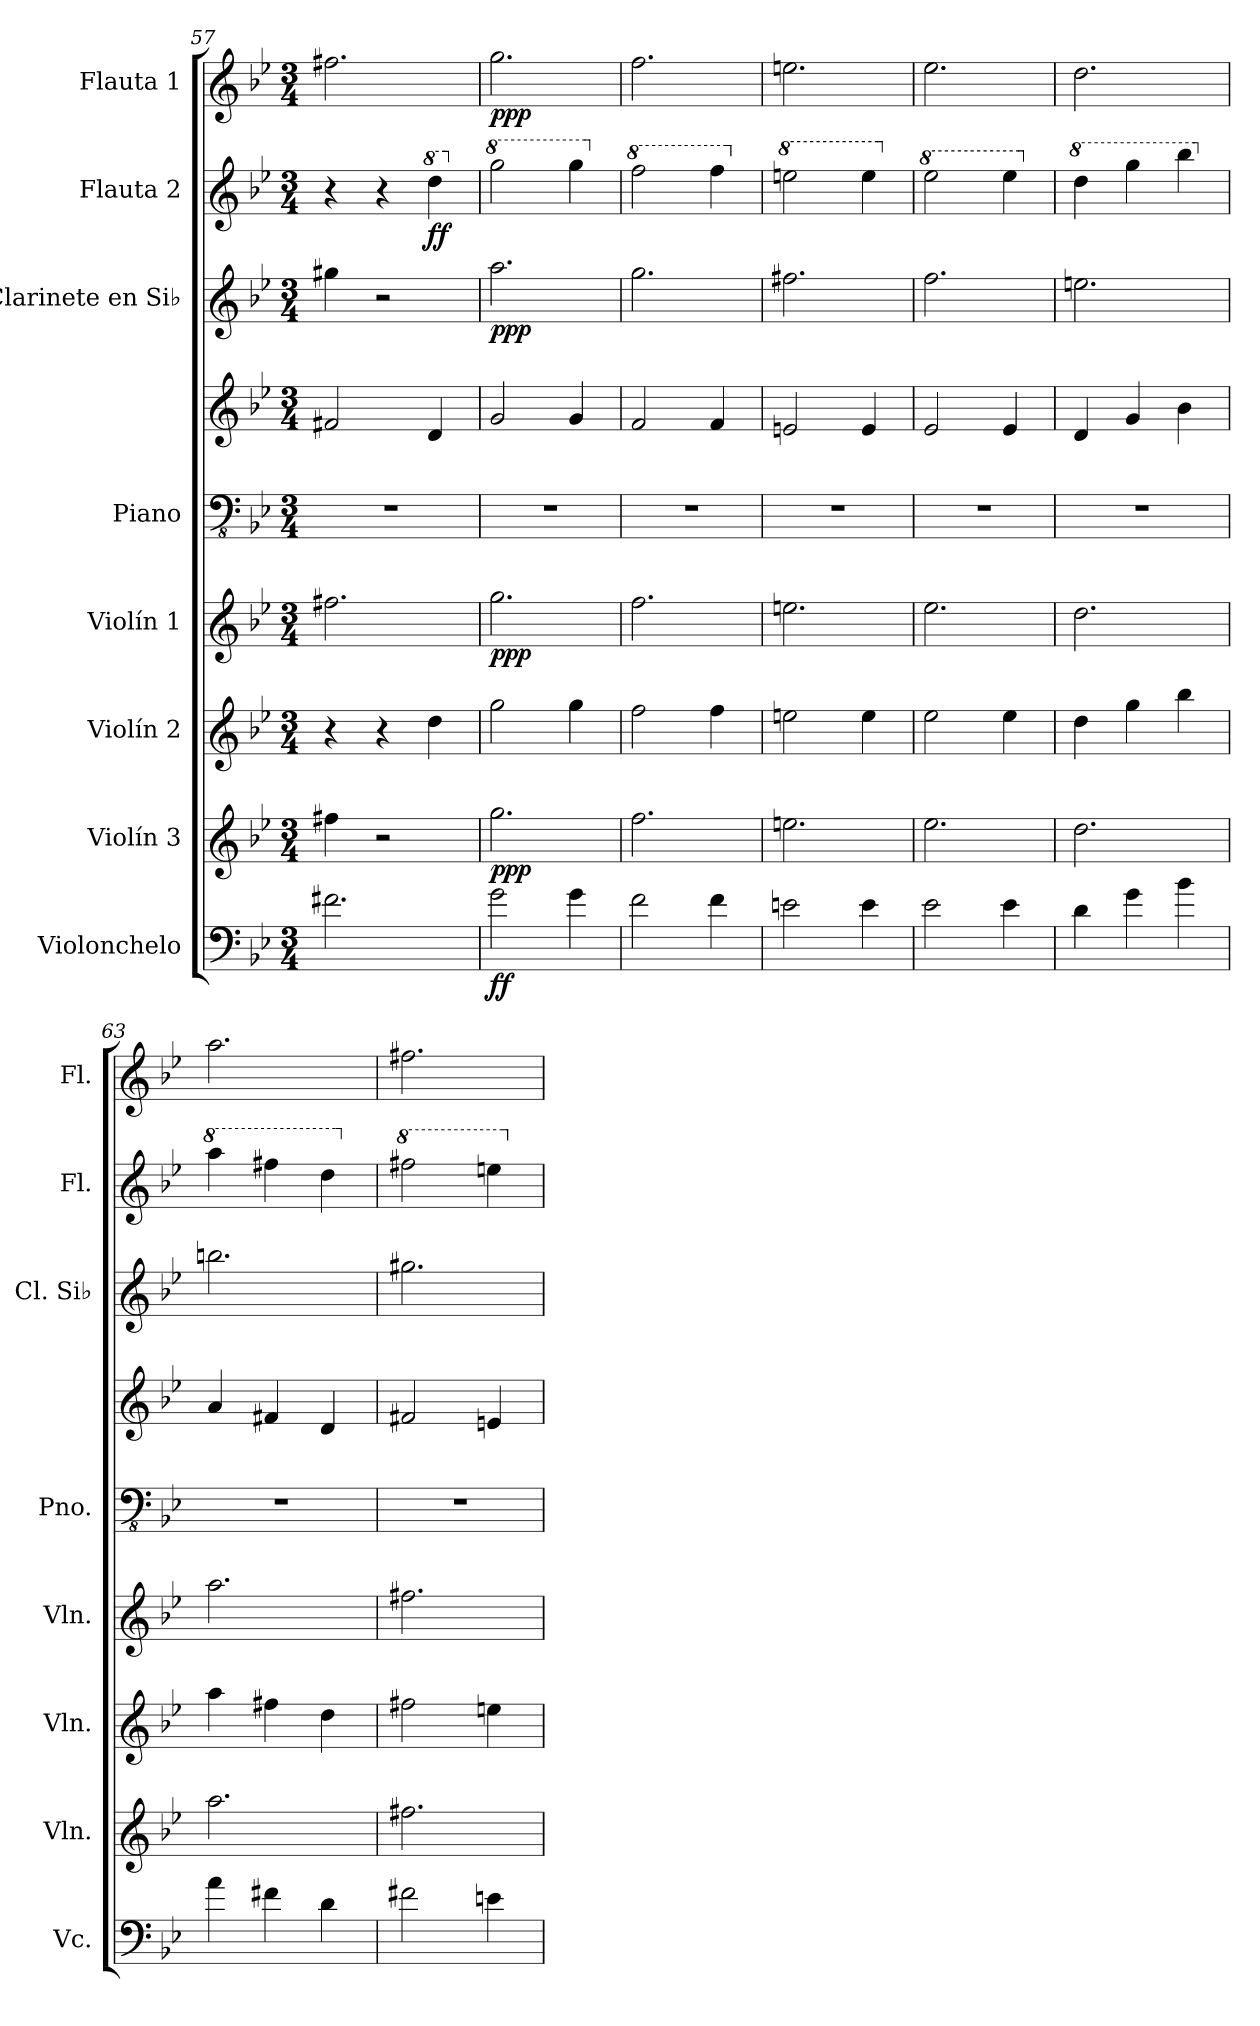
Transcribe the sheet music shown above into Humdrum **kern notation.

**kern	**dynam	**kern	**dynam	**kern	**kern	**dynam	**kern	**kern	**kern	**dynam	**kern	**dynam	**kern	**dynam
*part8	*part8	*part7	*part7	*part6	*part5	*part5	*part4	*part4	*part3	*part3	*part2	*part2	*part1	*part1
*staff9	*staff9	*staff8	*staff8	*staff7	*staff6	*staff6	*staff5	*staff4	*staff3	*staff3	*staff2	*staff2	*staff1	*staff1
*I"Violonchelo	*	*I"Violín 3	*	*I"Violín 2	*I"Violín 1	*	*I"Piano	*	*I"Clarinete en Si♭	*	*I"Flauta 2	*	*I"Flauta 1	*
*I'Vc.	*	*I'Vln.	*	*I'Vln.	*I'Vln.	*	*I'Pno.	*	*I'Cl. Si♭	*	*I'Fl.	*	*I'Fl.	*
*clefF4	*	*clefG2	*	*clefG2	*clefG2	*	*clefFv4	*clefG2	*clefG2	*	*clefG2	*	*clefG2	*
*	*	*	*	*	*	*	*	*	*ITrd1c2	*	*	*	*	*
*k[b-e-]	*	*k[b-e-]	*	*k[b-e-]	*k[b-e-]	*	*k[b-e-]	*k[b-e-]	*k[b-e-a-d-]	*	*k[b-e-]	*	*k[b-e-]	*
*M3/4	*	*M3/4	*	*M3/4	*M3/4	*	*M3/4	*M3/4	*M3/4	*	*M3/4	*	*M3/4	*
=57	=57	=57	=57	=57	=57	=57	=57	=57	=57	=57	=57	=57	=57	=57
2.f#X\	.	4ff#X\	.	4r	2.ff#X\	.	2.r	2f#X/	4ff#X\	.	4r	.	2.ff#X\	.
.	.	2r	.	4r	.	.	.	.	2r	.	4r	.	.	.
*	*	*	*	*	*	*	*	*	*	*	*8va	*	*	*
!	!	!	!	!	!	!	!	!	!	!	!	!LO:DY:b	!	!
.	.	.	.	4dd\	.	.	.	4d/	.	.	4ddd\	ff	.	.
=58	=58	=58	=58	=58	=58	=58	=58	=58	=58	=58	=58	=58	=58	=58
*	*	*	*	*	*	*	*	*	*	*	*X8va	*	*	*
*	*	*	*	*	*	*	*	*	*	*	*8va	*	*	*
!	!LO:DY:b	!	!LO:DY:b	!	!	!LO:DY:b	!	!	!	!LO:DY:b	!	!	!	!LO:DY:b
2g\	ff	2.gg\	ppp	2gg\	2.gg\	ppp	2.r	2g/	2.gg\	ppp	2ggg\	.	2.gg\	ppp
4g\	.	.	.	4gg\	.	.	.	4g/	.	.	4ggg\	.	.	.
=59	=59	=59	=59	=59	=59	=59	=59	=59	=59	=59	=59	=59	=59	=59
*	*	*	*	*	*	*	*	*	*	*	*X8va	*	*	*
*	*	*	*	*	*	*	*	*	*	*	*8va	*	*	*
2f\	.	2.ff\	.	2ff\	2.ff\	.	2.r	2f/	2.ff\	.	2fff\	.	2.ff\	.
4f\	.	.	.	4ff\	.	.	.	4f/	.	.	4fff\	.	.	.
=60	=60	=60	=60	=60	=60	=60	=60	=60	=60	=60	=60	=60	=60	=60
*	*	*	*	*	*	*	*	*	*	*	*X8va	*	*	*
*	*	*	*	*	*	*	*	*	*	*	*8va	*	*	*
2en\	.	2.een\	.	2een\	2.een\	.	2.r	2en/	2.een\	.	2eeen\	.	2.een\	.
4e\	.	.	.	4ee\	.	.	.	4e/	.	.	4eee\	.	.	.
=61	=61	=61	=61	=61	=61	=61	=61	=61	=61	=61	=61	=61	=61	=61
*	*	*	*	*	*	*	*	*	*	*	*X8va	*	*	*
*	*	*	*	*	*	*	*	*	*	*	*8va	*	*	*
2e-\	.	2.ee-\	.	2ee-\	2.ee-\	.	2.r	2e-/	2.ee-\	.	2eee-\	.	2.ee-\	.
4e-\	.	.	.	4ee-\	.	.	.	4e-/	.	.	4eee-\	.	.	.
=62	=62	=62	=62	=62	=62	=62	=62	=62	=62	=62	=62	=62	=62	=62
*	*	*	*	*	*	*	*	*	*	*	*X8va	*	*	*
*	*	*	*	*	*	*	*	*	*	*	*8va	*	*	*
4d\	.	2.dd\	.	4dd\	2.dd\	.	2.r	4d/	2.ddn\	.	4ddd\	.	2.dd\	.
4g\	.	.	.	4gg\	.	.	.	4g/	.	.	4ggg\	.	.	.
4b-\	.	.	.	4bb-\	.	.	.	4b-\	.	.	4bbb-\	.	.	.
!!LO:PB:g=z
=63	=63	=63	=63	=63	=63	=63	=63	=63	=63	=63	=63	=63	=63	=63
*	*	*	*	*	*	*	*	*	*	*	*X8va	*	*	*
*	*	*	*	*	*	*	*	*	*	*	*8va	*	*	*
4a\	.	2.aa\	.	4aa\	2.aa\	.	2.r	4a/	2.aan\	.	4aaa\	.	2.aa\	.
4f#X\	.	.	.	4ff#X\	.	.	.	4f#X/	.	.	4fff#X\	.	.	.
4d\	.	.	.	4dd\	.	.	.	4d/	.	.	4ddd\	.	.	.
=64	=64	=64	=64	=64	=64	=64	=64	=64	=64	=64	=64	=64	=64	=64
*	*	*	*	*	*	*	*	*	*	*	*X8va	*	*	*
*	*	*	*	*	*	*	*	*	*	*	*8va	*	*	*
2f#X\	.	2.ff#X\	.	2ff#X\	2.ff#X\	.	2.r	2f#X/	2.ff#X\	.	2fff#X\	.	2.ff#X\	.
4en\	.	.	.	4een\	.	.	.	4en/	.	.	4eeen\	.	.	.
*	*	*	*	*	*	*	*	*	*	*	*X8va	*	*	*
=	=	=	=	=	=	=	=	=	=	=	=	=	=	=
*-	*-	*-	*-	*-	*-	*-	*-	*-	*-	*-	*-	*-	*-	*-
